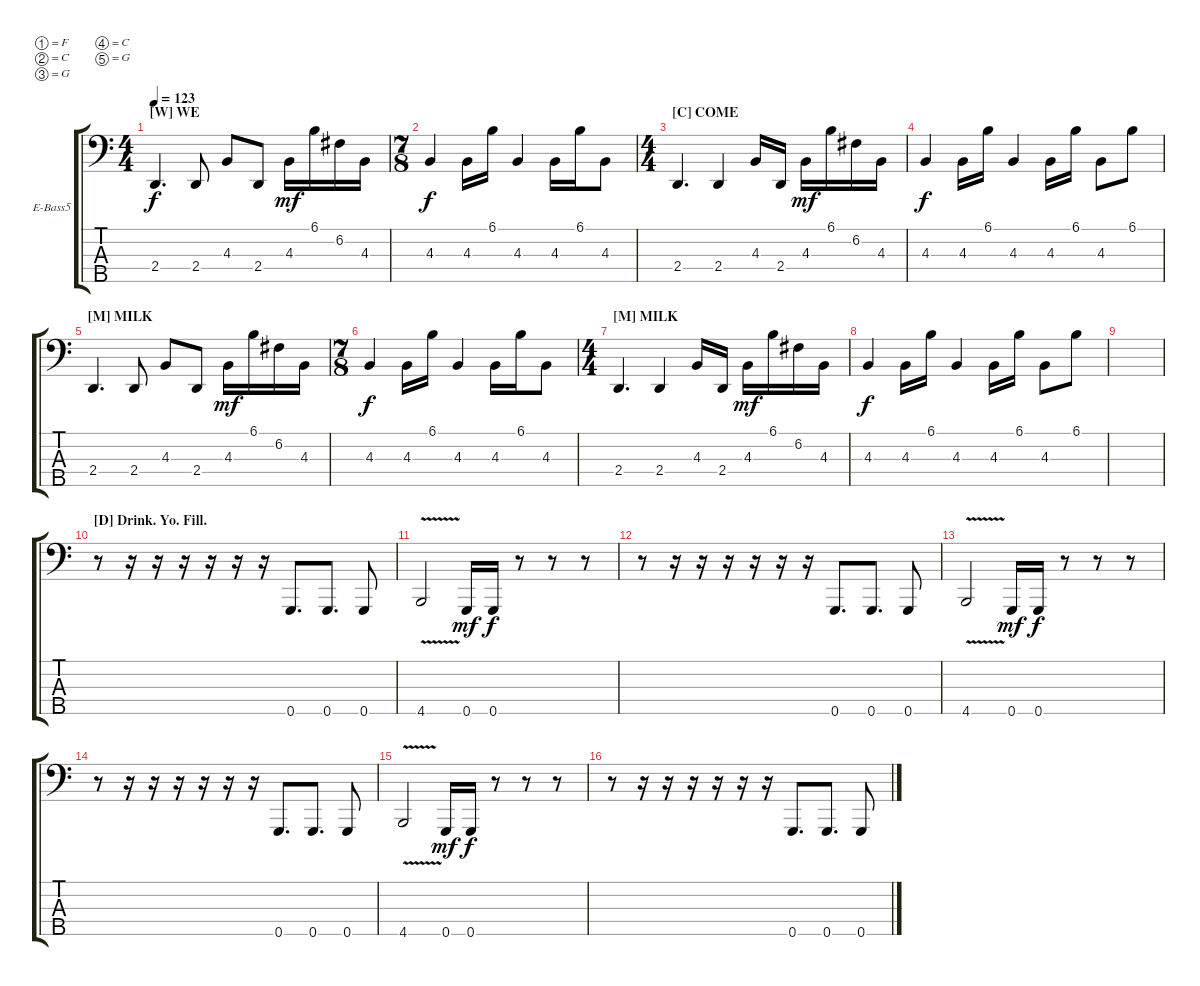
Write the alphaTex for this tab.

\defaultSystemsLayout 4
\bracketExtendMode groupsimilarinstruments
\firstSystemTrackNameOrientation horizontal
\otherSystemsTrackNameOrientation horizontal
\track ("SkyDog" "E-Bass5") {instrument electricbassfinger}
\staff {score tabs}
\tuning (F2 C2 G1 C1 G0)
\ts (4 4)
\section ("W" "WE")
\tempo 123
\clef f4
\scale
0.209459
\ks c
2.4.4{d dy f} 2.4.8 4.3.8 2.4.8 4.3.16{dy mf} 6.1.16 6.2.16 4.3.16 |
\ts (7 8)
\scale
0.39527 4.3.4{dy f} 4.3.16 6.1.16 4.3.4 4.3.16 6.1.16 4.3.8 |
\ts (4 4)
\section ("C" "COME")
\scale
0.39527 2.4.4{d} 2.4.4 4.3.16 2.4.16 4.3.16{dy mf} 6.1.16 6.2.16 4.3.16 |
\scale
0.257261 4.3.4{dy f} 4.3.16 6.1.16 4.3.4 4.3.16 6.1.16 4.3.8 6.1.8 |
\section ("M" "MILK")
\scale
0.257261 2.4.4{d} 2.4.8 4.3.8 2.4.8 4.3.16{dy mf} 6.1.16 6.2.16 4.3.16 |
\ts (7 8)
\scale
0.485477 4.3.4{dy f} 4.3.16 6.1.16 4.3.4 4.3.16 6.1.16 4.3.8 |
\ts (4 4)
\section ("M" "MILK")
\scale
0.485477 2.4.4{d} 2.4.4 4.3.16 2.4.16 4.3.16{dy mf} 6.1.16 6.2.16 4.3.16 |
\scale
0.257261 4.3.4{dy f} 4.3.16 6.1.16 4.3.4 4.3.16 6.1.16 4.3.8 6.1.8 |
\scale
0.257261 |
\section ("D" "Drink. Yo. Fill.")
\scale
0.333333 r.8 r.16 r.16 r.16 r.16 r.16 r.16 0.5.8{d} 0.5.8{d} 0.5.8 |
\scale
0.333333 4.5{v}.2 0.5.16{dy mf} 0.5.16{dy f} r.8 r.8 r.8 |
\scale
0.333333 r.8 r.16 r.16 r.16 r.16 r.16 r.16 0.5.8{d} 0.5.8{d} 0.5.8 |
\scale
0.333333 4.5{v}.2 0.5.16{dy mf} 0.5.16{dy f} r.8 r.8 r.8 |
\scale
0.333333 r.8 r.16 r.16 r.16 r.16 r.16 r.16 0.5.8{d} 0.5.8{d} 0.5.8 |
\scale
0.333333 4.5{v}.2 0.5.16{dy mf} 0.5.16{dy f} r.8 r.8 r.8 |
\scale
0.333333 r.8 r.16 r.16 r.16 r.16 r.16 r.16 0.5.8{d} 0.5.8{d} 0.5.8
